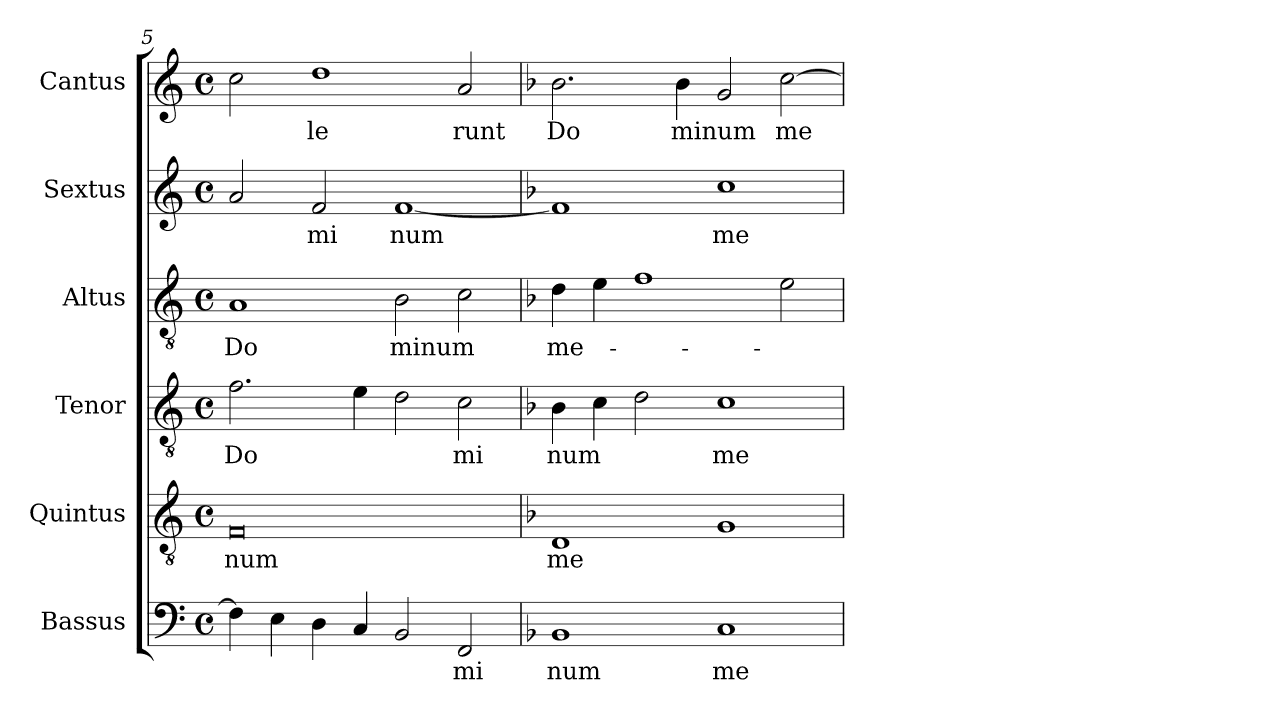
**kern	**text	**kern	**text	**kern	**text	**kern	**text	**kern	**text	**kern	**text
*part6	*part6	*part5	*part5	*part4	*part4	*part3	*part3	*part2	*part2	*part1	*part1
*staff6	*staff6	*staff5	*staff5	*staff4	*staff4	*staff3	*staff3	*staff2	*staff2	*staff1	*staff1
*I"Bassus	*	*I"Quintus	*	*I"Tenor	*	*I"Altus	*	*I"Sextus	*	*I"Cantus	*
*clefF4	*	*clefGv2	*	*clefGv2	*	*clefGv2	*	*clefG2	*	*clefG2	*
*M4/4	*	*M4/4	*	*M4/4	*	*M4/4	*	*M4/4	*	*M4/4	*
*met(c)	*	*met(c)	*	*met(c)	*	*met(c)	*	*met(c)	*	*met(c)	*
=5	=5	=5	=5	=5	=5	=5	=5	=5	=5	=5	=5
!	!	!	!LO:LY:b:cj	!	!LO:LY:b	!	!LO:LY:b:cj	!	!	!	!
4F\]	.	0F	num	2.f\	Do	1A	Do	2a/	.	2cc\	.
4E\	.	.	.	.	.	.	.	.	.	.	.
!	!	!	!	!	!	!	!	!	!LO:LY:b:cj	!	!LO:LY:b:cj
4D\	.	.	.	.	.	.	.	2f/	mi	1dd	le
4C/	.	.	.	4e\	.	.	.	.	.	.	.
!	!	!	!	!	!	!	!LO:LY:b	!	!LO:LY:b	!	!
2BB/	.	.	.	2d\	.	2B\	minum	[>1f	num	.	.
!	!LO:LY:b:cj	!	!	!	!LO:LY:b:cj	!	!	!	!	!	!LO:LY:b:cj
2FF/	mi	.	.	2c\	mi	2c\	.	.	.	2a/	runt
!!LO:LB:g=z
=6	=6	=6	=6	=6	=6	=6	=6	=6	=6	=6	=6
*k[b-]	*	*k[b-]	*	*k[b-]	*	*k[b-]	*	*k[b-]	*	*k[b-]	*
*F:	*	*F:	*	*F:	*	*F:	*	*F:	*	*F:	*
!	!LO:LY:b:cj	!	!LO:LY:b:cj	!	!LO:LY:b	!	!LO:LY:b	!	!	!	!LO:LY:b:cj
1BB-	num	1D	me	4B-\	num	4d\	me-	1f]	.	2.b-\	Do
.	.	.	.	4c\	.	4e\	.	.	.	.	.
.	.	.	.	2d\	.	1f	.	.	.	.	.
!	!	!	!	!	!	!	!	!	!	!	!LO:LY:b
.	.	.	.	.	.	.	.	.	.	4b-\	minum
!	!LO:LY:b:cj	!	!	!	!LO:LY:b:cj	!	!	!	!LO:LY:b:cj	!	!
1C	me	1G	.	1c	me	.	.	1cc	me	2g/	.
!	!	!	!	!	!	!	!	!	!	!	!LO:LY:b
.	.	.	.	.	.	2e\	.	.	.	[>2cc\	me
=	=	=	=	=	=	=	=	=	=	=	=
*-	*-	*-	*-	*-	*-	*-	*-	*-	*-	*-	*-
